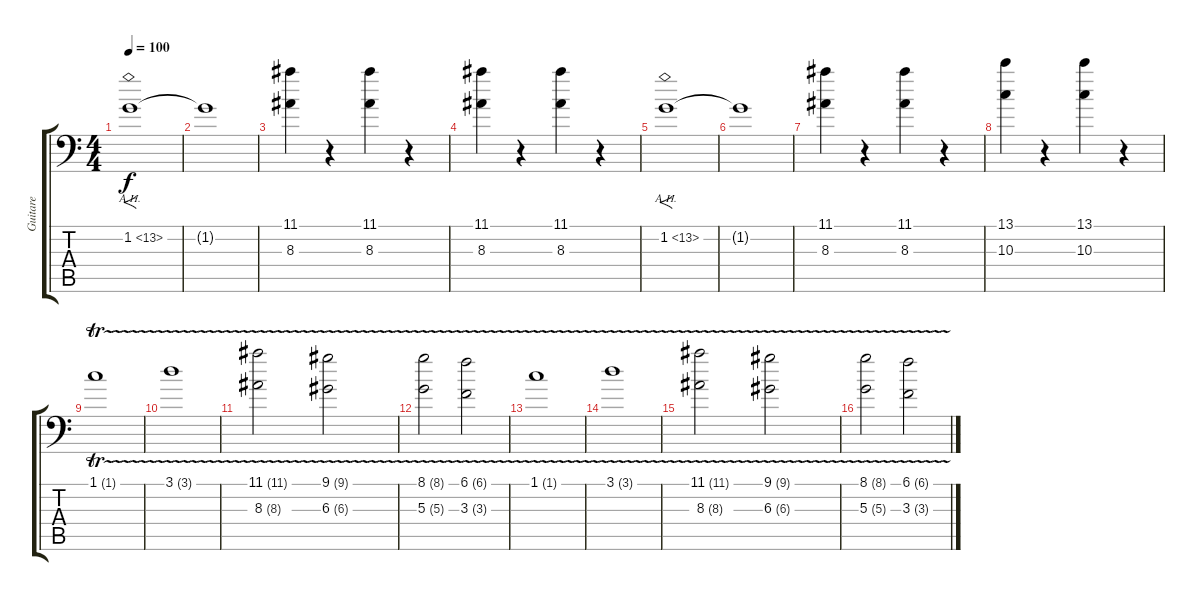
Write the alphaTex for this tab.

\track ("Guitare" "Guitare") {instrument distortionguitar}
\staff {score tabs}
\tuning (B3 Gb3 D3 A2 E2 A1) {hide}
\ts (4 4)
\tempo 100
\clef f4
\ks c
1.2{ah 12}.1{f dy f} |
1.2{t}.1 |
(11.1 8.3).4 r.4 (11.1 8.3).4 r.4 |
(11.1 8.3).4 r.4 (11.1 8.3).4 r.4 |
1.2{ah 12}.1{f} |
1.2{t}.1 |
(11.1 8.3).4 r.4 (11.1 8.3).4 r.4 |
(13.1 10.3).4 r.4 (13.1 10.3).4 r.4 |
1.1{tr (1 16)}.1 |
3.1{tr (3 16)}.1 |
(11.1{tr (11 16)} 8.3{tr (8 16)}).2 (9.1{tr (9 16)} 6.3{tr (6 16)}).2 |
(8.1{tr (8 16)} 5.3{tr (5 16)}).2 (6.1{tr (6 16)} 3.3{tr (3 16)}).2 |
1.1{tr (1 16)}.1 |
3.1{tr (3 16)}.1 |
(11.1{tr (11 16)} 8.3{tr (8 16)}).2 (9.1{tr (9 16)} 6.3{tr (6 16)}).2 |
(8.1{tr (8 16)} 5.3{tr (5 16)}).2 (6.1{tr (6 16)} 3.3{tr (3 16)}).2
